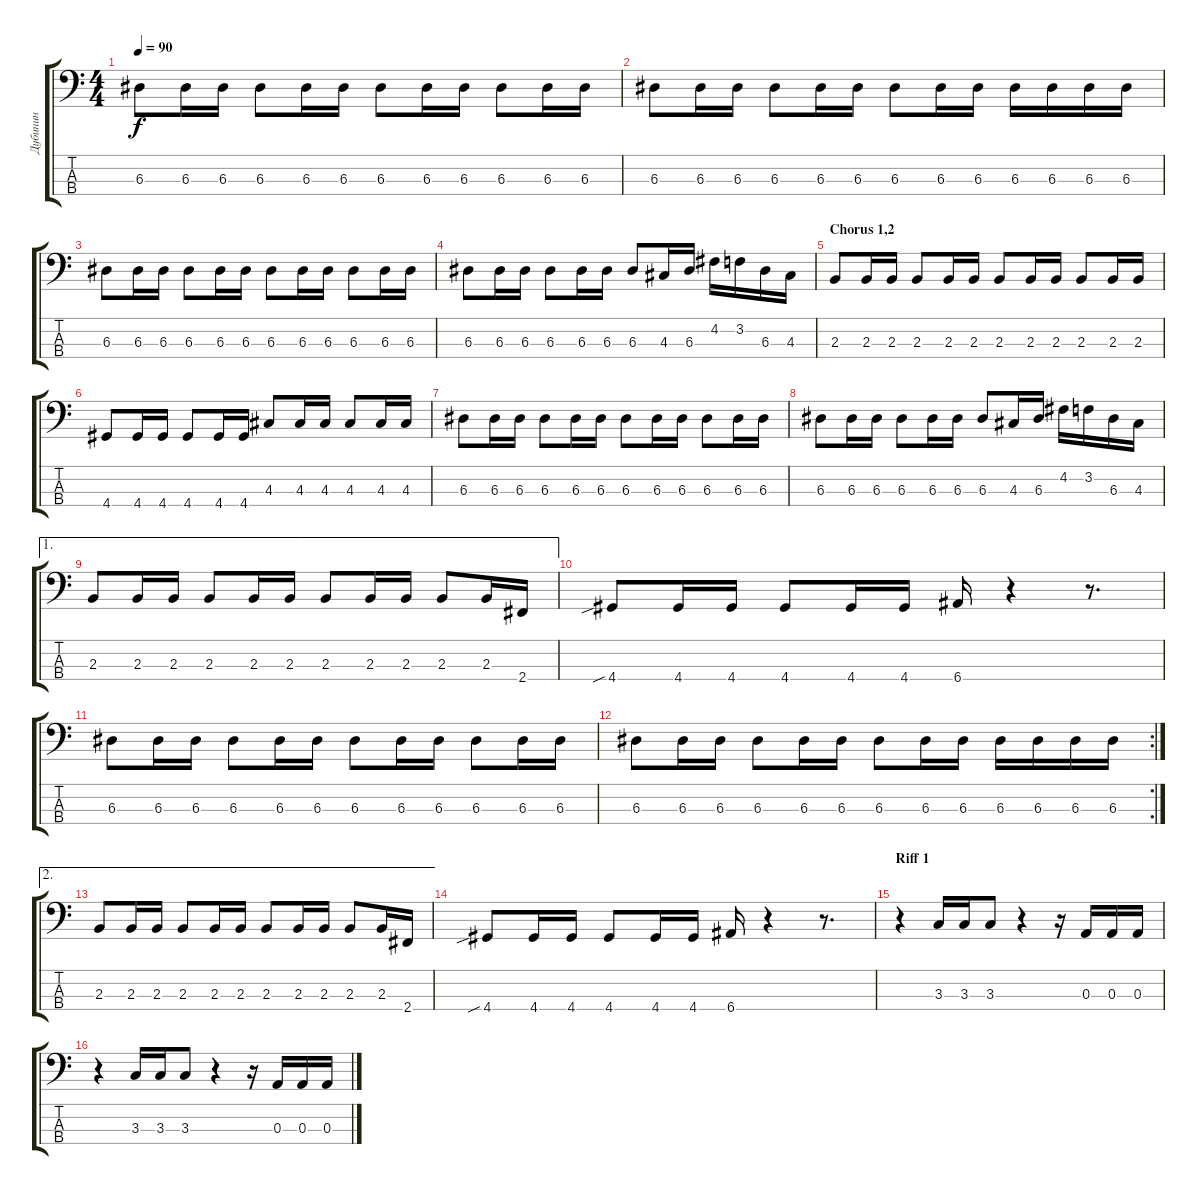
\track ("Дубинин" "Дубинин") {instrument acousticguitarnylon}
\staff {score tabs}
\tuning (G2 D2 A1 E1) {hide}
\ts (4 4)
\tempo 90
\clef f4
\ks c
6.3.8{dy f} 6.3.16 6.3.16 6.3.8 6.3.16 6.3.16 6.3.8 6.3.16 6.3.16 6.3.8 6.3.16 6.3.16 |
6.3.8 6.3.16 6.3.16 6.3.8 6.3.16 6.3.16 6.3.8 6.3.16 6.3.16 6.3.16 6.3.16 6.3.16 6.3.16 |
6.3.8 6.3.16 6.3.16 6.3.8 6.3.16 6.3.16 6.3.8 6.3.16 6.3.16 6.3.8 6.3.16 6.3.16 |
6.3.8 6.3.16 6.3.16 6.3.8 6.3.16 6.3.16 6.3.8 4.3.16 6.3.16 4.2.16 3.2.16 6.3.16 4.3.16 |
\section ("" "Chorus 1,2")
2.3.8{volume 13 instrument acousticguitarnylon} 2.3.16 2.3.16 2.3.8 2.3.16 2.3.16 2.3.8 2.3.16 2.3.16 2.3.8 2.3.16 2.3.16 |
4.4.8 4.4.16 4.4.16 4.4.8 4.4.16 4.4.16 4.3.8 4.3.16 4.3.16 4.3.8 4.3.16 4.3.16 |
6.3.8 6.3.16 6.3.16 6.3.8 6.3.16 6.3.16 6.3.8 6.3.16 6.3.16 6.3.8 6.3.16 6.3.16 |
6.3.8 6.3.16 6.3.16 6.3.8 6.3.16 6.3.16 6.3.8 4.3.16 6.3.16 4.2.16 3.2.16 6.3.16 4.3.16 |
\ae 1
2.3.8 2.3.16 2.3.16 2.3.8 2.3.16 2.3.16 2.3.8 2.3.16 2.3.16 2.3.8 2.3.16 2.4.16 |
4.4{sib}.8 4.4.16 4.4.16 4.4.8 4.4.16 4.4.16 6.4.16 r.4 r.8{d} |
6.3.8{volume 10 instrument distortionguitar} 6.3.16 6.3.16 6.3.8 6.3.16 6.3.16 6.3.8 6.3.16 6.3.16 6.3.8 6.3.16 6.3.16 |
\rc 2
6.3.8 6.3.16 6.3.16 6.3.8 6.3.16 6.3.16 6.3.8 6.3.16 6.3.16 6.3.16 6.3.16 6.3.16 6.3.16 |
\ae 2
2.3.8 2.3.16 2.3.16 2.3.8 2.3.16 2.3.16 2.3.8 2.3.16 2.3.16 2.3.8 2.3.16 2.4.16 |
4.4{sib}.8 4.4.16 4.4.16 4.4.8 4.4.16 4.4.16 6.4.16 r.4 r.8{d} |
\section ("" "Riff 1")
r.4{volume 10 instrument acousticguitarnylon} 3.3.16 3.3.16 3.3.8 r.4 r.16 0.3.16 0.3.16 0.3.16 |
r.4{volume 10 instrument acousticguitarnylon} 3.3.16 3.3.16 3.3.8 r.4 r.16 0.3.16 0.3.16 0.3.16
